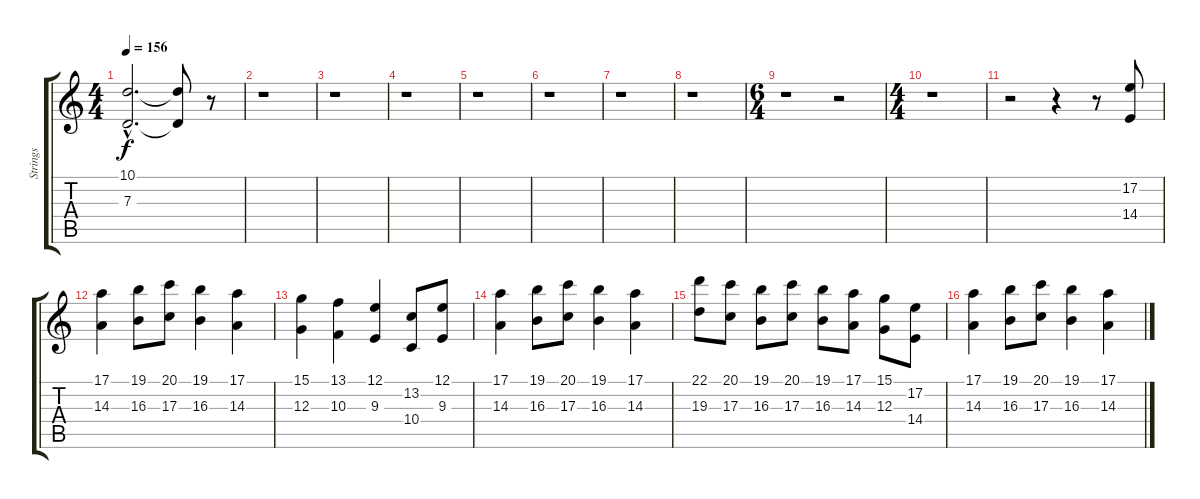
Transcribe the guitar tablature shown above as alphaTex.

\track ("Strings" "Strings") {instrument stringensemble1}
\staff {score tabs}
\tuning (E4 B3 G3 D3 A2 E2) {hide}
\ts (4 4)
\tempo 156
\clef g2
\ks c
(10.1{hac} 7.3{hac}).2{d dy f} (10.1{t} 7.3{t}).8 r.8 |
\section ("" "")
r.1 |
r.1 |
r.1 |
r.1 |
r.1 |
r.1 |
r.1 |
\ts (6 4)
\section ("" "")
r.1 r.2 |
\ts (4 4)
r.1 |
r.2 r.4 r.8 (17.2 14.4).8 |
\section ("" "")
(17.1 14.3).4 (19.1 16.3).8 (20.1 17.3).8 (19.1 16.3).4 (17.1 14.3).4 |
(15.1 12.3).4 (13.1 10.3).4 (12.1 9.3).4 (13.2 10.4).8 (12.1 9.3).8 |
(17.1 14.3).4 (19.1 16.3).8 (20.1 17.3).8 (19.1 16.3).4 (17.1 14.3).4 |
(22.1 19.3).8 (20.1 17.3).8 (19.1 16.3).8 (20.1 17.3).8 (19.1 16.3).8 (17.1 14.3).8 (15.1 12.3).8 (17.2 14.4).8 |
(17.1 14.3).4 (19.1 16.3).8 (20.1 17.3).8 (19.1 16.3).4 (17.1 14.3).4
